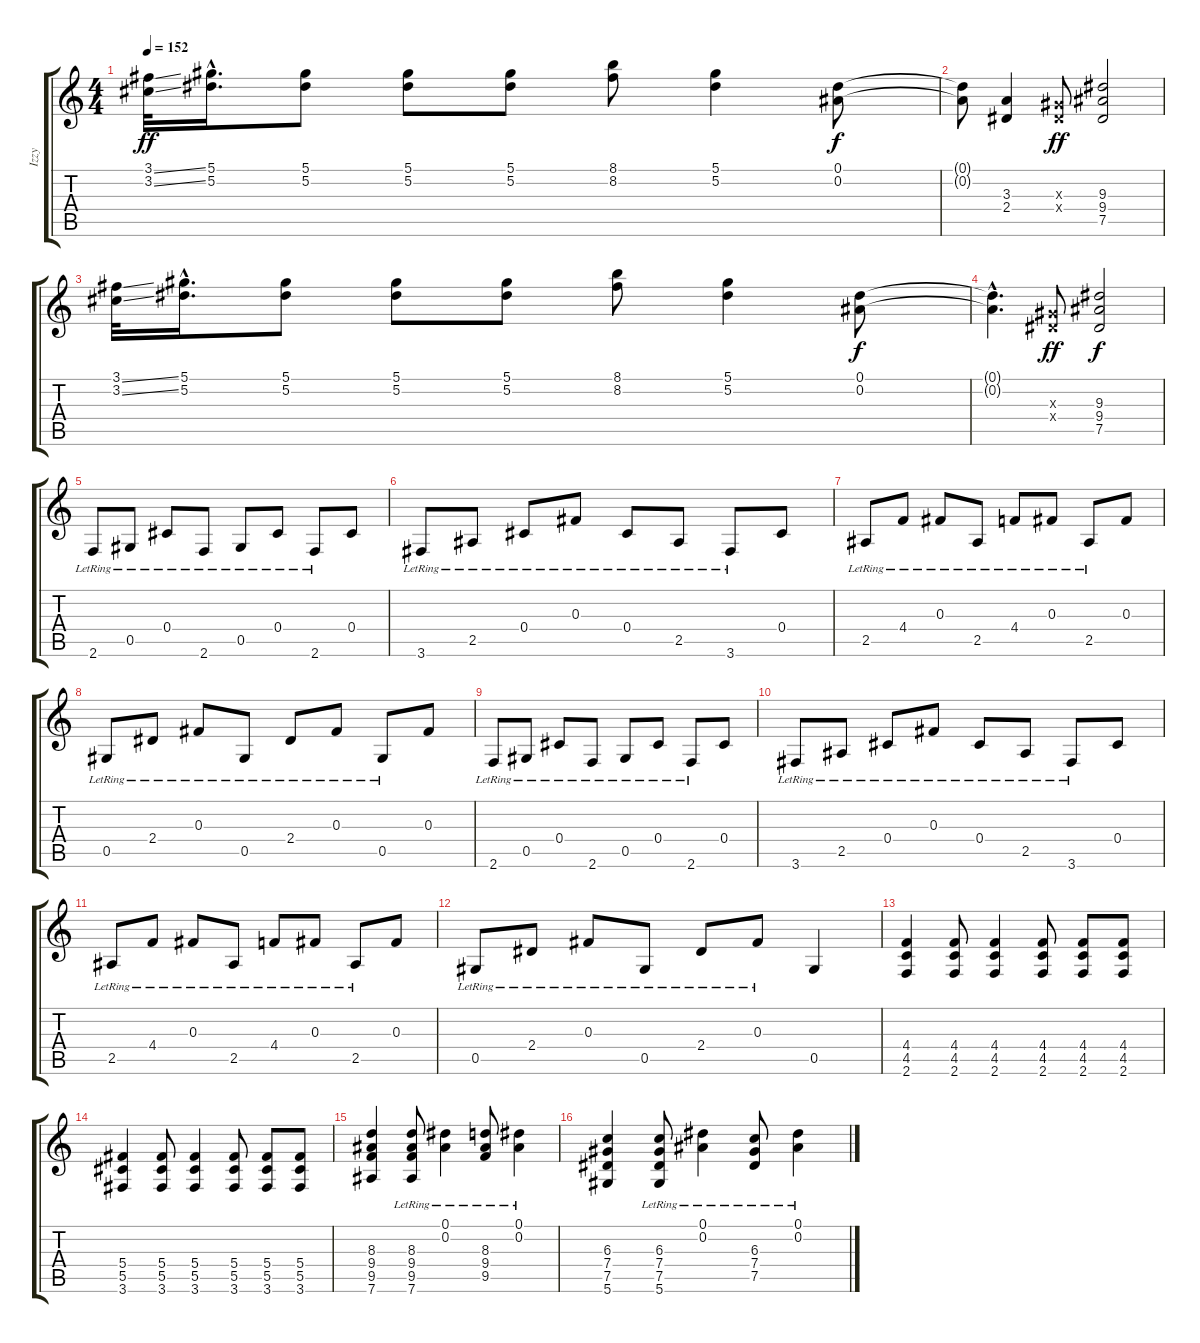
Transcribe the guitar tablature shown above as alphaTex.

\track ("Izzy" "Izzy") {instrument distortionguitar}
\staff {score tabs}
\tuning (Eb4 Bb3 Gb3 Db3 Ab2 Eb2) {hide}
\ts (4 4)
\tempo 152
\clef g2
\ks c
(3.1{ss} 3.2{ss}).32{dy ff} (5.1{hac} 5.2{hac}).16{d} (5.1 5.2).8 (5.1 5.2).8 (5.1 5.2).8 (8.1 8.2).8 (5.1 5.2).4 (0.1 0.2).8{dy f} |
(0.1{t} 0.2{t}).8 (3.3 2.4).4 (2.3{x} 2.4{x}).8{dy ff} (9.3 9.4 7.5).2 |
(3.1{ss} 3.2{ss}).32 (5.1{hac} 5.2{hac}).16{d} (5.1 5.2).8 (5.1 5.2).8 (5.1 5.2).8 (8.1 8.2).8 (5.1 5.2).4 (0.1 0.2).8{dy f} |
(0.1{hac t} 0.2{hac t}).4{d} (2.3{x} 2.4{x}).8{dy ff} (9.3 9.4 7.5).2{dy f} |
2.6{lr}.8{instrument electricguitarclean} 0.5{lr}.8 0.4{lr}.8 2.6{lr}.8 0.5{lr}.8 0.4{lr}.8 2.6{lr}.8 0.4.8 |
3.6{lr}.8 2.5{lr}.8 0.4{lr}.8 0.3{lr}.8 0.4{lr}.8 2.5{lr}.8 3.6{lr}.8 0.4.8 |
2.5{lr}.8 4.4{lr}.8 0.3{lr}.8 2.5{lr}.8 4.4{lr}.8 0.3{lr}.8 2.5{lr}.8 0.3.8 |
0.5{lr}.8 2.4{lr}.8 0.3{lr}.8 0.5{lr}.8 2.4{lr}.8 0.3{lr}.8 0.5{lr}.8 0.3.8 |
2.6{lr}.8 0.5{lr}.8 0.4{lr}.8 2.6{lr}.8 0.5{lr}.8 0.4{lr}.8 2.6{lr}.8 0.4.8 |
3.6{lr}.8 2.5{lr}.8 0.4{lr}.8 0.3{lr}.8 0.4{lr}.8 2.5{lr}.8 3.6{lr}.8 0.4.8 |
2.5{lr}.8 4.4{lr}.8 0.3{lr}.8 2.5{lr}.8 4.4{lr}.8 0.3{lr}.8 2.5{lr}.8 0.3.8 |
0.5{lr}.8 2.4{lr}.8 0.3{lr}.8 0.5{lr}.8 2.4{lr}.8 0.3{lr}.8 0.5.4 |
(4.4 4.5 2.6).4 (4.4 4.5 2.6).8 (4.4 4.5 2.6).4 (4.4 4.5 2.6).8 (4.4 4.5 2.6).8 (4.4 4.5 2.6).8 |
(5.4 5.5 3.6).4 (5.4 5.5 3.6).8 (5.4 5.5 3.6).4 (5.4 5.5 3.6).8 (5.4 5.5 3.6).8 (5.4 5.5 3.6).8 |
(8.3 9.4 9.5 7.6).4 (8.3{lr} 9.4{lr} 9.5{lr} 7.6{lr}).8 (0.1{lr} 0.2{lr}).4 (8.3{lr} 9.4{lr} 9.5{lr}).8 (0.1{lr} 0.2{lr}).4 |
(6.3 7.4 7.5 5.6).4 (6.3{lr} 7.4{lr} 7.5{lr} 5.6{lr}).8 (0.1{lr} 0.2{lr}).4 (6.3{lr} 7.4{lr} 7.5{lr}).8 (0.1{lr} 0.2{lr}).4
